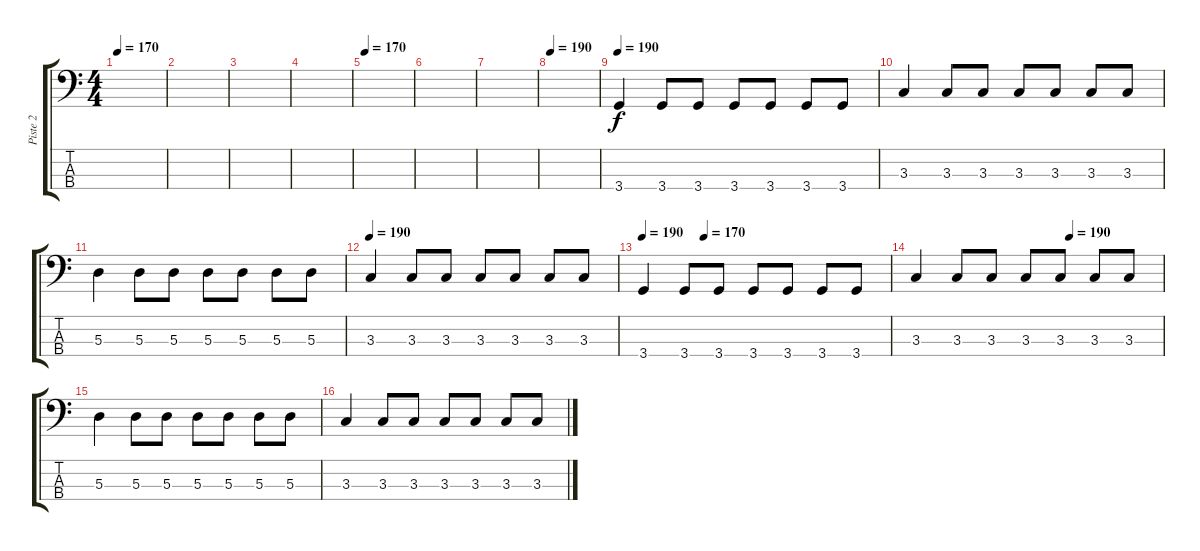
\track ("Piste 2" "Piste 2") {instrument electricbassfinger}
\staff {score tabs}
\tuning (G2 D2 A1 E1) {hide}
\ts (4 4)
\tempo 170
\clef f4
\ks c
|
|
|
|
\tempo 170
|
|
|
\tempo 190
|
\tempo 190
3.4.4 3.4.8 3.4.8 3.4.8 3.4.8 3.4.8 3.4.8 |
3.3.4 3.3.8 3.3.8 3.3.8 3.3.8 3.3.8 3.3.8 |
5.3.4 5.3.8 5.3.8 5.3.8 5.3.8 5.3.8 5.3.8 |
\tempo 190
3.3.4 3.3.8 3.3.8 3.3.8 3.3.8 3.3.8 3.3.8 |
\tempo 190
\tempo (170 0.25)
3.4.4 3.4.8 3.4.8 3.4.8 3.4.8 3.4.8 3.4.8 |
\tempo (190 0.625)
3.3.4 3.3.8 3.3.8 3.3.8 3.3.8 3.3.8 3.3.8 |
5.3.4 5.3.8 5.3.8 5.3.8 5.3.8 5.3.8 5.3.8 |
3.3.4 3.3.8 3.3.8 3.3.8 3.3.8 3.3.8 3.3.8
